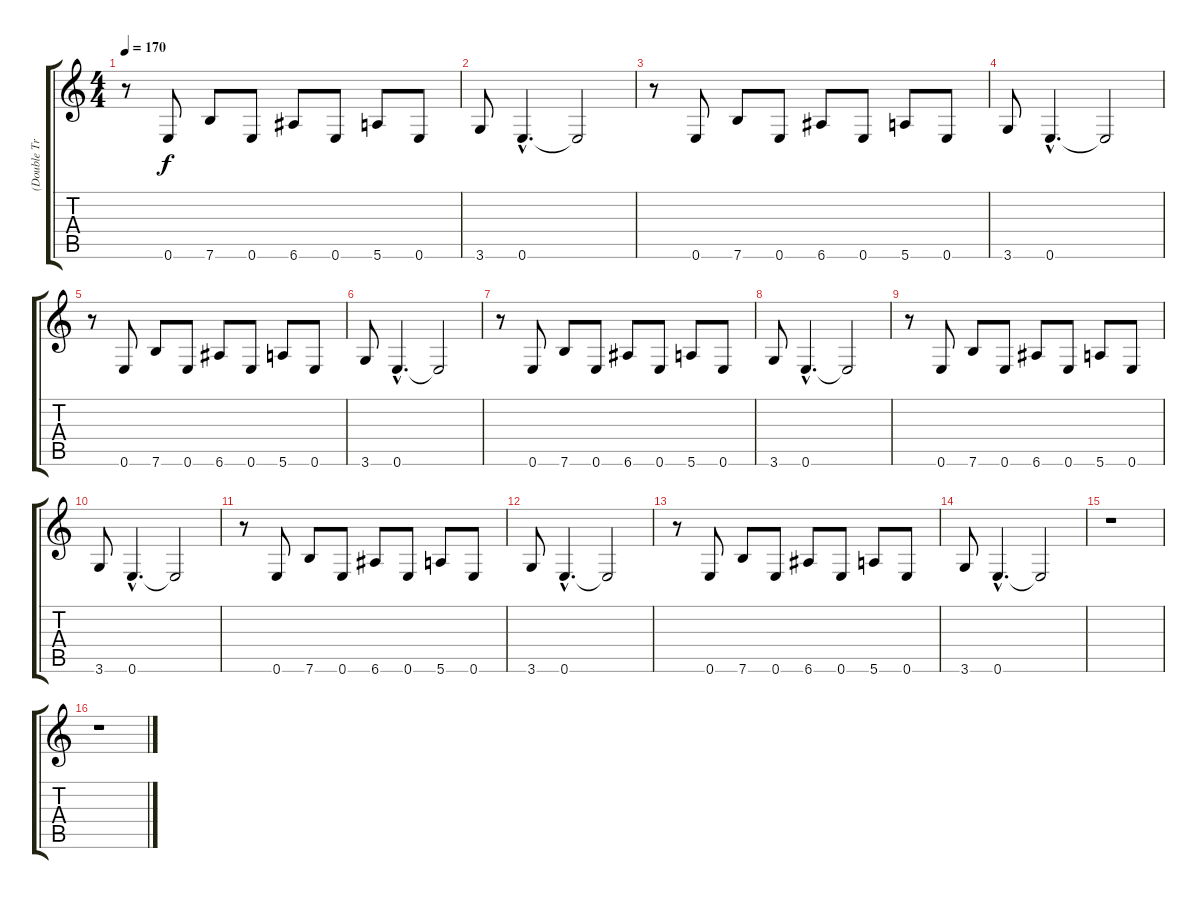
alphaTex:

\track ("(Double Track)" "(Double Tr") {instrument distortionguitar}
\staff {score tabs}
\tuning (E4 B3 G3 D3 A2 E2) {hide}
\ts (4 4)
\tempo 170
\clef g2
\ks c
r.8{dy f} 0.6.8 7.6.8 0.6.8 6.6.8 0.6.8 5.6.8 0.6.8 |
3.6.8 0.6{hac}.4{d} 0.6{t}.2 |
r.8 0.6.8 7.6.8 0.6.8 6.6.8 0.6.8 5.6.8 0.6.8 |
3.6.8 0.6{hac}.4{d} 0.6{t}.2 |
r.8 0.6.8 7.6.8 0.6.8 6.6.8 0.6.8 5.6.8 0.6.8 |
3.6.8 0.6{hac}.4{d} 0.6{t}.2 |
r.8 0.6.8 7.6.8 0.6.8 6.6.8 0.6.8 5.6.8 0.6.8 |
3.6.8 0.6{hac}.4{d} 0.6{t}.2 |
r.8 0.6.8 7.6.8 0.6.8 6.6.8 0.6.8 5.6.8 0.6.8 |
3.6.8 0.6{hac}.4{d} 0.6{t}.2 |
r.8 0.6.8 7.6.8 0.6.8 6.6.8 0.6.8 5.6.8 0.6.8 |
3.6.8 0.6{hac}.4{d} 0.6{t}.2 |
r.8 0.6.8 7.6.8 0.6.8 6.6.8 0.6.8 5.6.8 0.6.8 |
3.6.8 0.6{hac}.4{d} 0.6{t}.2 |
r.1 |
r.1
